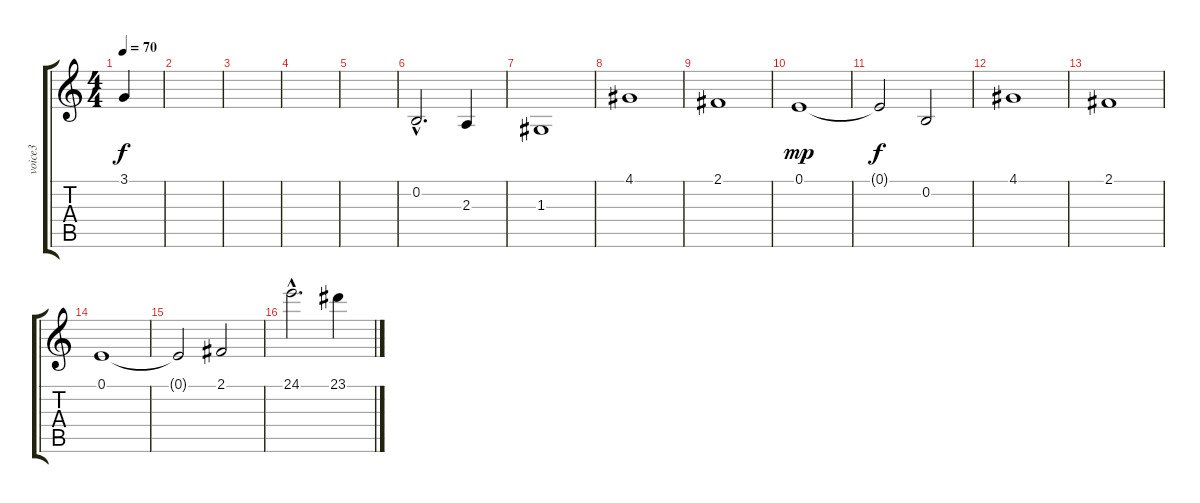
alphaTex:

\track ("voice3 " "voice3 ") {instrument synthstrings1}
\staff {score tabs}
\tuning (E4 B3 G3 D3 A2 E2) {hide}
\ts (4 4)
\tempo 70
\clef g2
\ks c
3.1.4{dy f instrument synthstrings1} |
|
|
|
|
0.2{hac}.2{d} 2.3.4 |
1.3.1 |
4.1.1 |
2.1.1 |
0.1.1{dy mp} |
0.1{t}.2{dy f} 0.2.2 |
4.1.1 |
2.1.1 |
0.1.1 |
0.1{t}.2 2.1.2 |
24.1{hac}.2{d} 23.1.4
